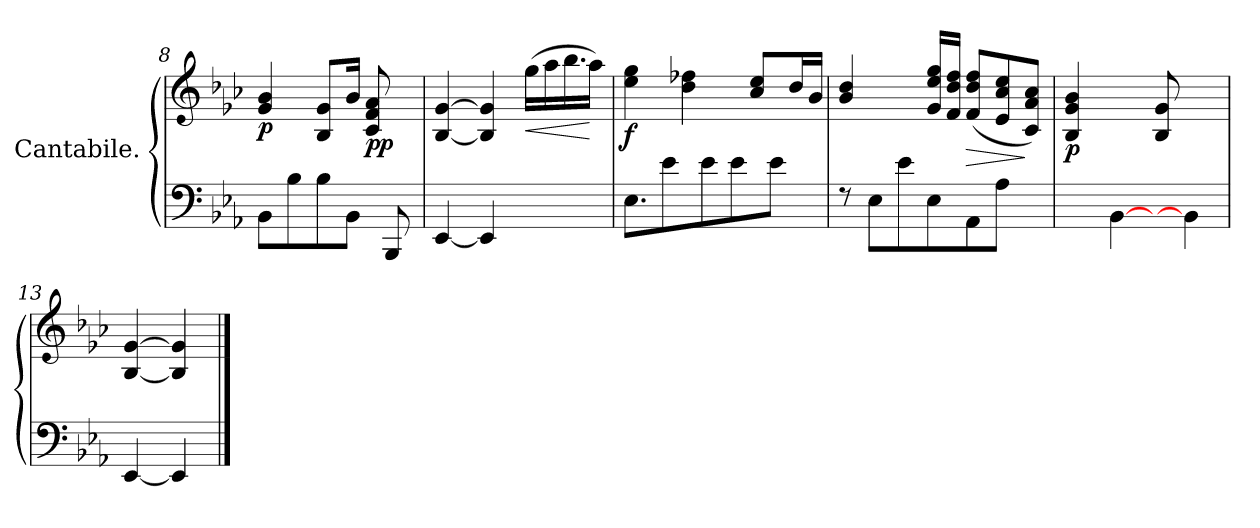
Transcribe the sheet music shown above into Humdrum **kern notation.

**kern	**kern	**dynam
*part1	*part1	*part1
*staff2	*staff1	*staff1/2
*I"Cantabile.	*	*
*clefF4	*clefG3	*
*k[b-e-a-]	*k[b-e-a-]	*
=8	=8	=8
!	!	!LO:DY:b
8BB-\L	4e-/ 4g/	p
8B-\	.	.
8B-\	8G/ 8e-/L	.
8BB-\J	16g/Jk	.
!	!	!LO:DY:b
!	!	!LO:DY:n=1:b
.	8A-/ 8d/ 8f/L	p p
8BBB-/L	.	.
.	16ryy	.
=9	=9	=9
[<4EE-/	[<4G/ [>4e-/	.
4EE-/]	4G/] 4e-/]	.
!	!	!LO:HP:b
4ryy	(>16ee-\LL	<
.	16ff\	.
.	16.gg\	.
.	16ff\JJ)	[
32ryy	.	.
!!LO:LB:g=z
=10	=10	=10
!	!	!LO:DY:b
8.E-\L	4cc\ 4ee-\	f
8e-\	.	.
.	4b-\ 4dd-X\	.
8e-\	.	.
8e-\	.	.
.	8a-/ 8cc/L	.
8e-\J	.	.
.	16b-/L	.
16ryy	16g/JJ	.
=11	=11	=11
8rE	4g/ 4b-/	.
8E-\L	.	.
8e-\	8ryy	.
8E-\	16e-/ 16cc/ 16ee-/LL	.
.	16d/ 16b-/ 16dd/JJ	.
!	!	!LO:HP:b
8AA-\	(>8d/ 8b-/ 8dd/L	>
8A-\J	8c/ 8a-/ 8cc/	.
8ryy	8A-/ 8f/ 8a-/J)	]
=12	=12	=12
!	!	!LO:DY:b
4ryy	4G/ 4e-/ 4g/	p
[<4BB-\	4ryy	.
8ryy	8G/ 8e-/L	.
4BB-\]	4ryy	.
=13	=13	=13
[<4EE-/	[<4G/ [>4e-/	.
4EE-/]	4G/] 4e-/]	.
==	==	==
*-	*-	*-
